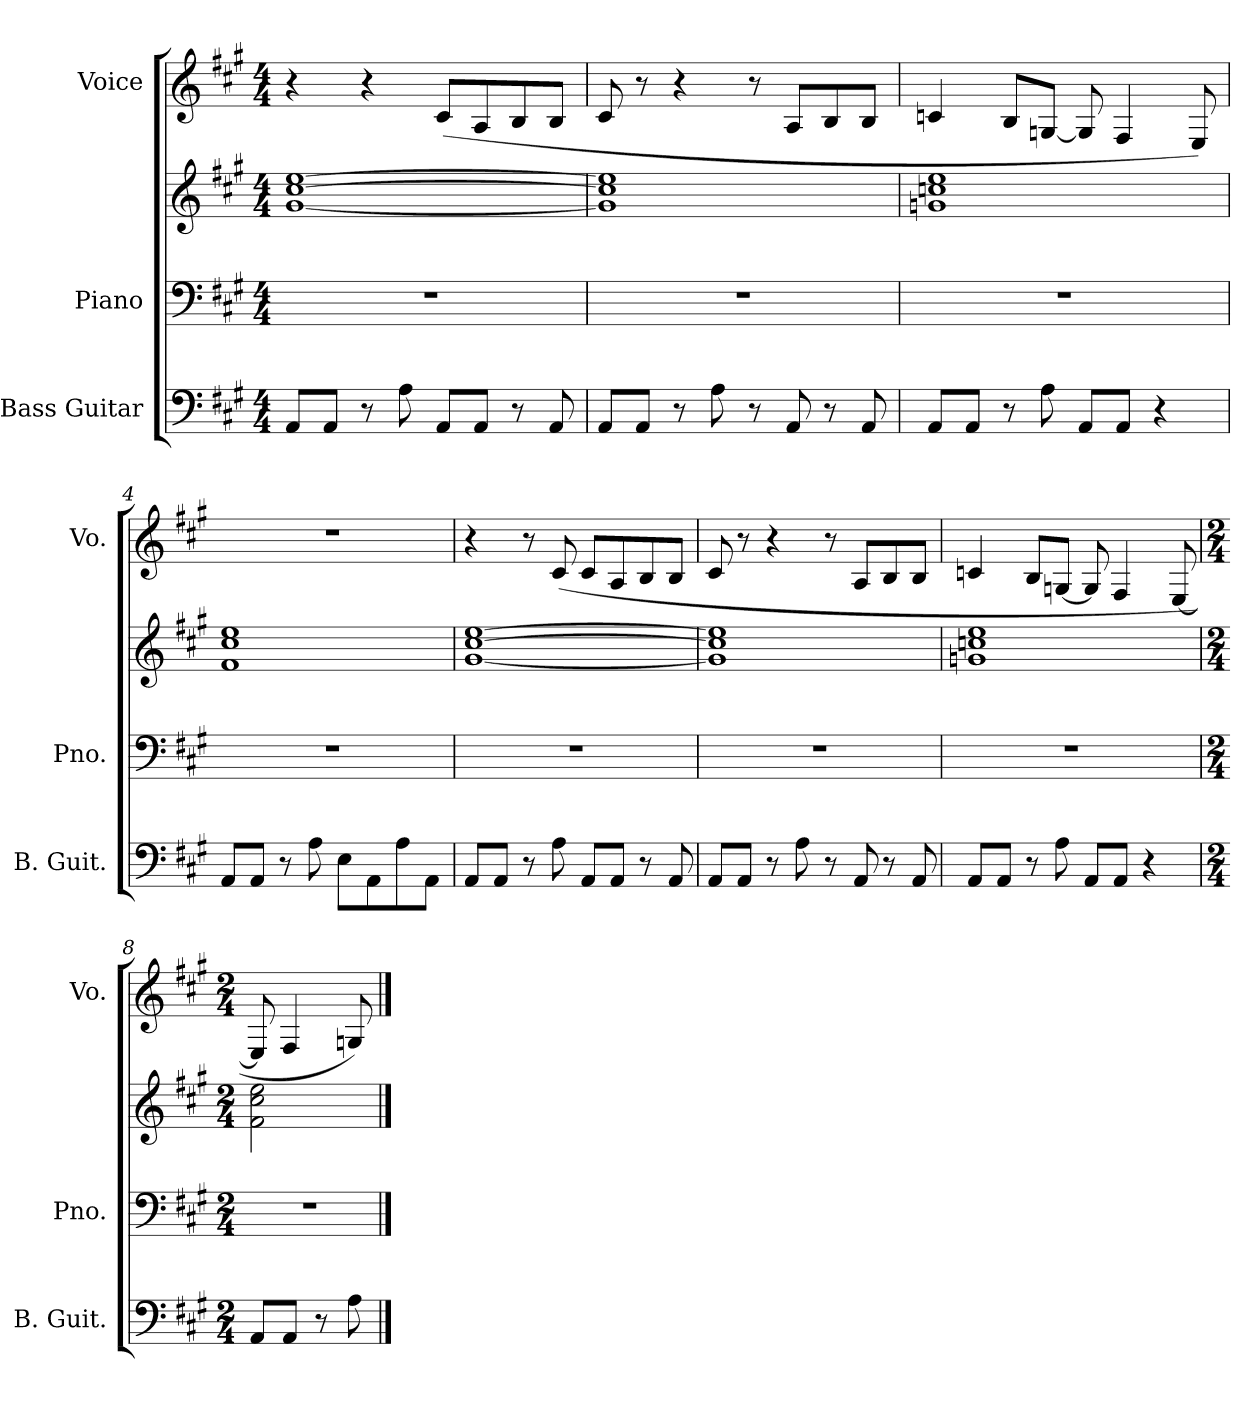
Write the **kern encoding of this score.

**kern	**kern	**kern	**kern
*part3	*part2	*part2	*part1
*staff4	*staff3	*staff2	*staff1
*I"Bass Guitar	*I"Piano	*	*I"Voice
*I'B. Guit.	*I'Pno.	*	*I'Vo.
*clefF4	*clefF4	*clefG2	*clefG2
*ITrd7c12	*	*	*
*k[f#c#g#]	*k[f#c#g#]	*k[f#c#g#]	*k[f#c#g#]
*M4/4	*M4/4	*M4/4	*M4/4
*MM126	*MM126	*MM126	*MM126
=1	=1	=1	=1
8AAA/L	1r	[1g# [1cc# [1ee	4r
8AAA/J	.	.	.
8r	.	.	4r
8AA\	.	.	.
8AAA/L	.	.	(>8c#/L
8AAA/J	.	.	8A/
8r	.	.	8B/
8AAA/	.	.	8B/J
=2	=2	=2	=2
8AAA/L	1r	1g#] 1cc#] 1ee]	8c#/
8AAA/J	.	.	8r
8r	.	.	4r
8AA\	.	.	.
8r	.	.	8r
8AAA/	.	.	8A/L
8r	.	.	8B/
8AAA/	.	.	8B/J
=3	=3	=3	=3
8AAA/L	1r	1gn 1ccn 1ee	4cn/
8AAA/J	.	.	.
8r	.	.	8B/L
8AA\	.	.	[8Gn/J
8AAA/L	.	.	8G/]
8AAA/J	.	.	4F#/
4r	.	.	.
.	.	.	8E/)
=4	=4	=4	=4
8AAA/L	1r	1f# 1cc# 1ee	1r
8AAA/J	.	.	.
8r	.	.	.
8AA\	.	.	.
8EE\L	.	.	.
8AAA\	.	.	.
8AA\	.	.	.
8AAA\J	.	.	.
=5	=5	=5	=5
8AAA/L	1r	[1g# [1cc# [1ee	4r
8AAA/J	.	.	.
8r	.	.	8r
8AA\	.	.	(>8c#/
8AAA/L	.	.	8c#/L
8AAA/J	.	.	8A/
8r	.	.	8B/
8AAA/	.	.	8B/J
=6	=6	=6	=6
8AAA/L	1r	1g#] 1cc#] 1ee]	8c#/
8AAA/J	.	.	8r
8r	.	.	4r
8AA\	.	.	.
8r	.	.	8r
8AAA/	.	.	8A/L
8r	.	.	8B/
8AAA/	.	.	8B/J
=7	=7	=7	=7
8AAA/L	1r	1gn 1ccn 1ee	4cn/
8AAA/J	.	.	.
8r	.	.	8B/L
8AA\	.	.	[8Gn/J
8AAA/L	.	.	8G/]
8AAA/J	.	.	4F#/
4r	.	.	.
.	.	.	[8E/
=8	=8	=8	=8
*M2/4	*M2/4	*M2/4	*M2/4
8AAA/L	2r	2f#\ 2cc#\ 2ee\	8E/]
8AAA/J	.	.	4F#/
8r	.	.	.
8AA\	.	.	8Gn/)
==	==	==	==
*-	*-	*-	*-
